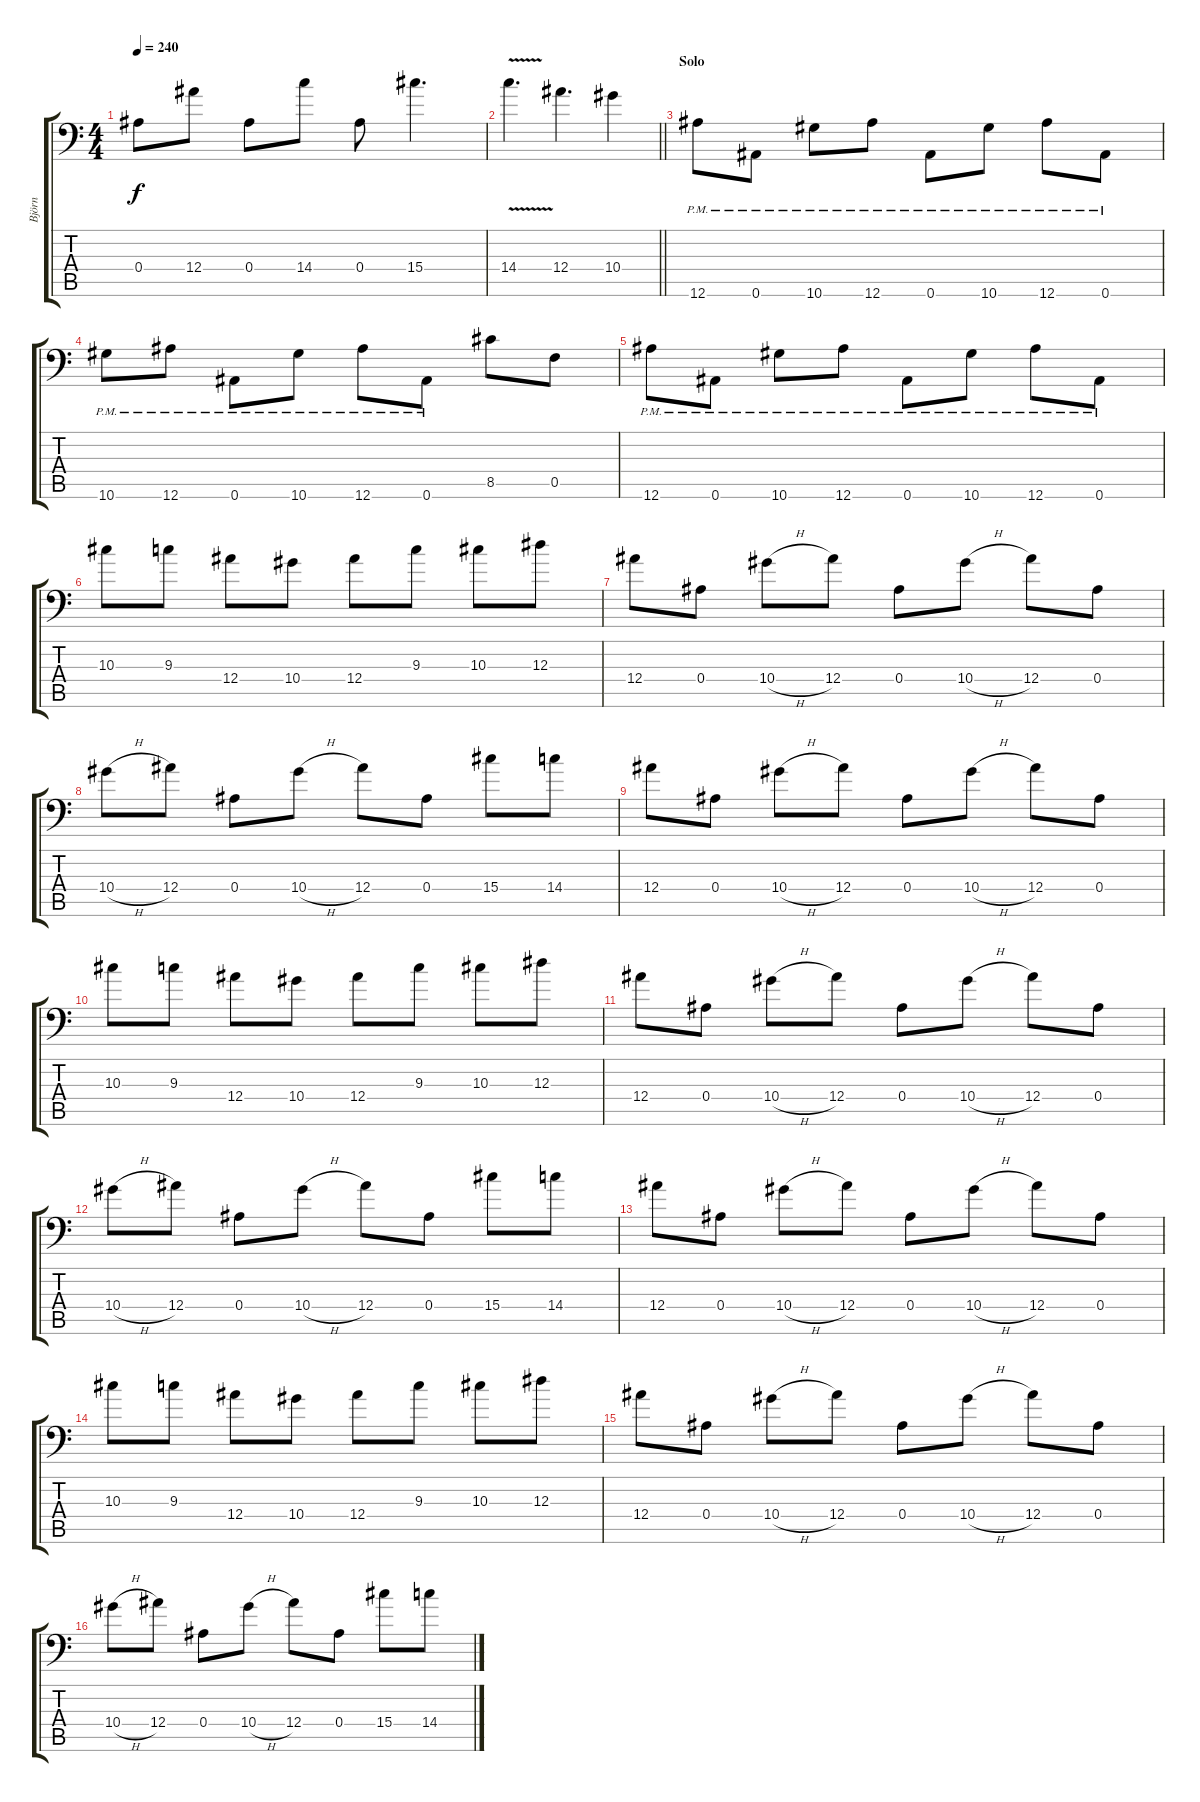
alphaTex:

\track ("Björn" "Björn") {instrument distortionguitar}
\staff {score tabs}
\tuning (C4 G3 Eb3 Bb2 F2 Bb1) {hide}
\ts (4 4)
\tempo 240
\clef f4
\ks c
0.4.8{dy f} 12.4.8 0.4.8 14.4.8 0.4.8 15.4.4{d} |
\barLineRight lightlight
14.4{v}.4{d} 12.4.4{d} 10.4.4 |
\section ("" "Solo")
12.6{pm}.8 0.6{pm}.8 10.6{pm}.8 12.6{pm}.8 0.6{pm}.8 10.6{pm}.8 12.6{pm}.8 0.6{pm}.8 |
10.6{pm}.8 12.6{pm}.8 0.6{pm}.8 10.6{pm}.8 12.6{pm}.8 0.6{pm}.8 8.5.8 0.5.8 |
12.6{pm}.8 0.6{pm}.8 10.6{pm}.8 12.6{pm}.8 0.6{pm}.8 10.6{pm}.8 12.6{pm}.8 0.6{pm}.8 |
10.3.8 9.3.8 12.4.8 10.4.8 12.4.8 9.3.8 10.3.8 12.3.8 |
12.4.8 0.4.8 10.4{h}.8 12.4.8 0.4.8 10.4{h}.8 12.4.8 0.4.8 |
10.4{h}.8 12.4.8 0.4.8 10.4{h}.8 12.4.8 0.4.8 15.4.8 14.4.8 |
12.4.8 0.4.8 10.4{h}.8 12.4.8 0.4.8 10.4{h}.8 12.4.8 0.4.8 |
10.3.8 9.3.8 12.4.8 10.4.8 12.4.8 9.3.8 10.3.8 12.3.8 |
12.4.8 0.4.8 10.4{h}.8 12.4.8 0.4.8 10.4{h}.8 12.4.8 0.4.8 |
10.4{h}.8 12.4.8 0.4.8 10.4{h}.8 12.4.8 0.4.8 15.4.8 14.4.8 |
12.4.8 0.4.8 10.4{h}.8 12.4.8 0.4.8 10.4{h}.8 12.4.8 0.4.8 |
10.3.8 9.3.8 12.4.8 10.4.8 12.4.8 9.3.8 10.3.8 12.3.8 |
12.4.8 0.4.8 10.4{h}.8 12.4.8 0.4.8 10.4{h}.8 12.4.8 0.4.8 |
10.4{h}.8 12.4.8 0.4.8 10.4{h}.8 12.4.8 0.4.8 15.4.8 14.4.8
